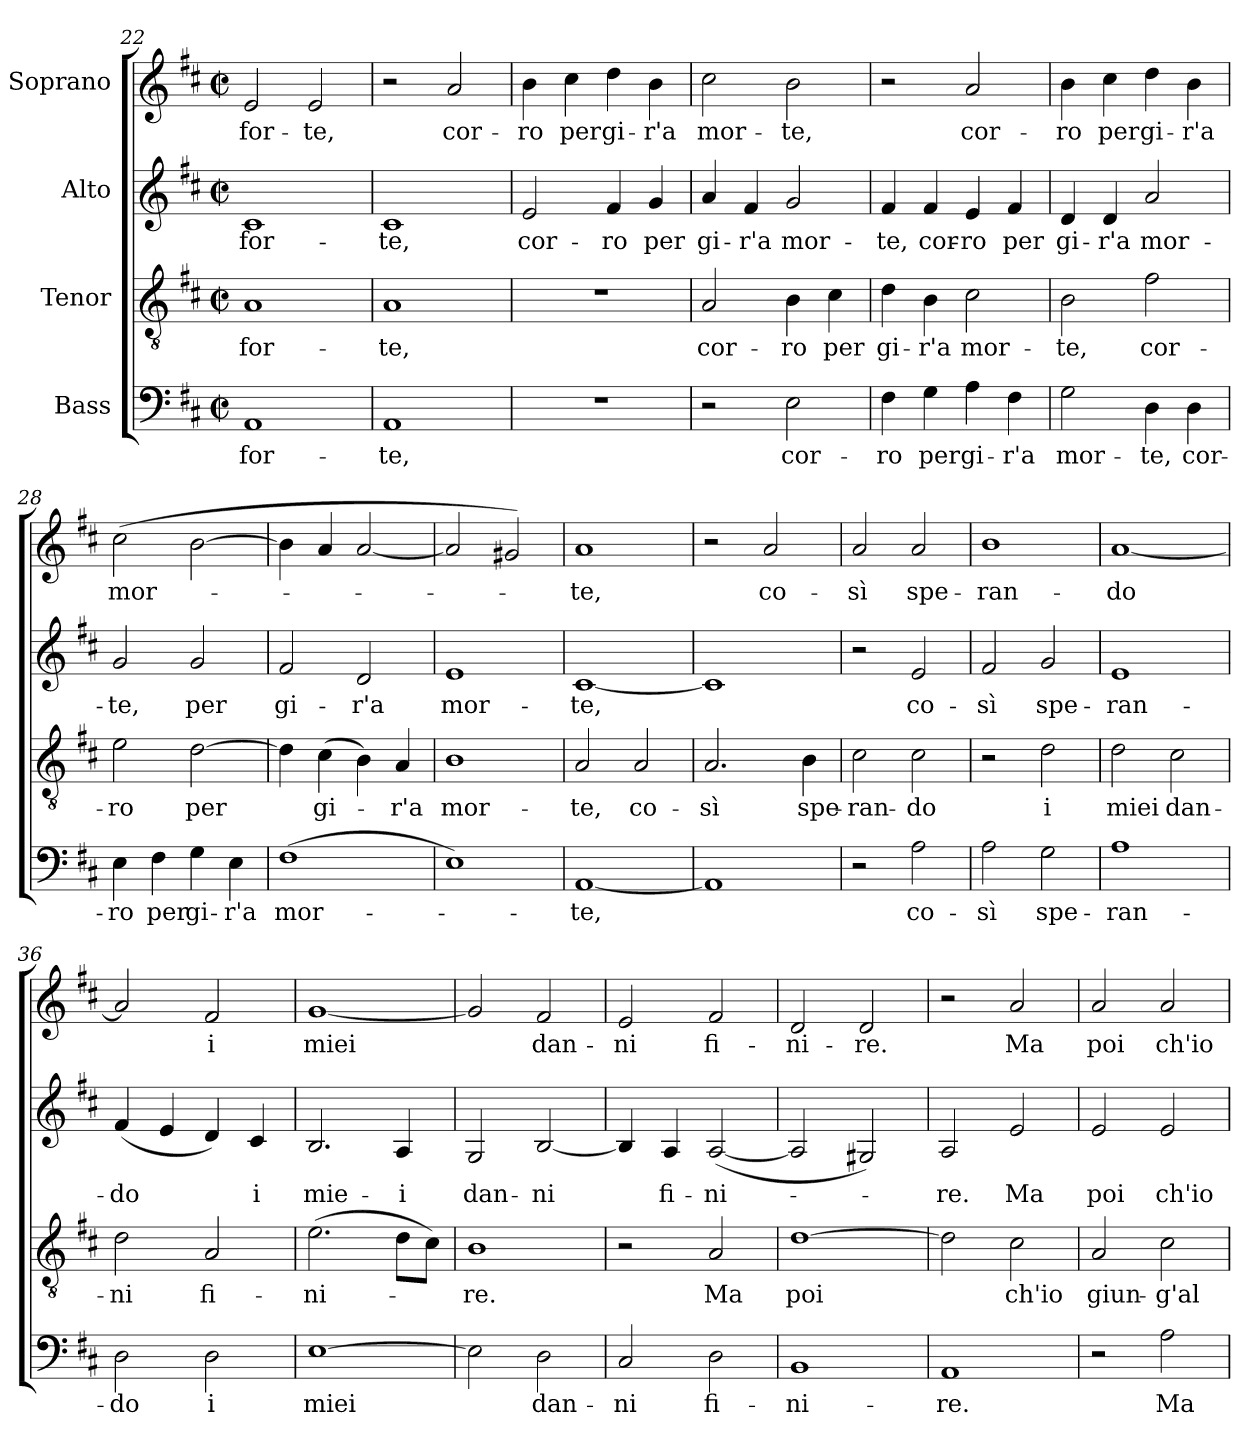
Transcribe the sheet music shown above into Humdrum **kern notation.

**kern	**text	**kern	**text	**kern	**text	**kern	**text
*part4	*part4	*part3	*part3	*part2	*part2	*part1	*part1
*staff4	*staff4	*staff3	*staff3	*staff2	*staff2	*staff1	*staff1
*I"Bass	*	*I"Tenor	*	*I"Alto	*	*I"Soprano	*
*clefF4	*	*clefGv2	*	*clefG2	*	*clefG2	*
*k[f#c#]	*	*k[f#c#]	*	*k[f#c#]	*	*k[f#c#]	*
*D:	*	*D:	*	*D:	*	*D:	*
*M2/2	*	*M2/2	*	*M2/2	*	*M2/2	*
*met(c|)	*	*met(c|)	*	*met(c|)	*	*met(c|)	*
=22	=22	=22	=22	=22	=22	=22	=22
1AA	for-	1A	for-	1c#	for-	2e/	for-
.	.	.	.	.	.	2e/	-te,
=23	=23	=23	=23	=23	=23	=23	=23
1AA	-te,	1A	-te,	1c#	-te,	2r	.
.	.	.	.	.	.	2a/	cor-
=24	=24	=24	=24	=24	=24	=24	=24
1r	.	1r	.	2e/	cor-	4b\	-ro
.	.	.	.	.	.	4cc#\	per
.	.	.	.	4f#/	-ro	4dd\	gi-
.	.	.	.	4g/	per	4b\	-r'a
!!LO:PB:g=z
=25	=25	=25	=25	=25	=25	=25	=25
2r	.	2A/	cor-	4a/	gi-	2cc#\	mor-
.	.	.	.	4f#/	-r'a	.	.
2E\	cor-	4B\	-ro	2g/	mor-	2b\	-te,
.	.	4c#\	per	.	.	.	.
=26	=26	=26	=26	=26	=26	=26	=26
4F#\	-ro	4d\	gi-	4f#/	-te,	2r	.
4G\	per	4B\	-r'a	4f#/	cor-	.	.
4A\	gi-	2c#\	mor-	4e/	-ro	2a/	cor-
4F#\	-r'a	.	.	4f#/	per	.	.
=27	=27	=27	=27	=27	=27	=27	=27
2G\	mor-	2B\	-te,	4d/	gi-	4b\	-ro
.	.	.	.	4d/	-r'a	4cc#\	per
4D\	-te,	2f#\	cor-	2a/	mor-	4dd\	gi-
4D\	cor-	.	.	.	.	4b\	-r'a
=28	=28	=28	=28	=28	=28	=28	=28
4E\	-ro	2e\	-ro	2g/	-te,	(2cc#\	mor-
4F#\	per	.	.	.	.	.	.
4G\	gi-	[2d\	per	2g/	per	[2b\	.
4E\	-r'a	.	.	.	.	.	.
=29	=29	=29	=29	=29	=29	=29	=29
(1F#	mor-	4d\]	.	2f#/	gi-	4b\]	.
.	.	(4c#\	gi-	.	.	4a/	.
.	.	4B\)	.	2d/	-r'a	[2a/	.
.	.	4A/	-r'a	.	.	.	.
=30	=30	=30	=30	=30	=30	=30	=30
1E)	.	1B	mor-	1e	mor-	2a/]	.
.	.	.	.	.	.	2g#X/)	.
=31	=31	=31	=31	=31	=31	=31	=31
[1AA	-te,	2A/	-te,	[1c#	-te,	1a	-te,
.	.	2A/	co-	.	.	.	.
=32	=32	=32	=32	=32	=32	=32	=32
1AA]	.	2.A/	-sì	1c#]	.	2r	.
.	.	.	.	.	.	2a/	co-
.	.	4B\	spe-	.	.	.	.
!!LO:LB:g=z
=33	=33	=33	=33	=33	=33	=33	=33
2r	.	2c#\	-ran-	2r	.	2a/	-sì
2A\	co-	2c#\	-do	2e/	co-	2a/	spe-
=34	=34	=34	=34	=34	=34	=34	=34
2A\	-sì	2r	.	2f#/	-sì	1b	-ran-
2G\	spe-	2d\	i	2g/	spe-	.	.
=35	=35	=35	=35	=35	=35	=35	=35
1A	-ran-	2d\	miei	1e	-ran-	[1a	-do
.	.	2c#\	dan-	.	.	.	.
=36	=36	=36	=36	=36	=36	=36	=36
2D\	-do	2d\	-ni	(4f#/	-do	2a/]	.
.	.	.	.	4e/	.	.	.
2D\	i	2A/	fi-	4d/)	.	2f#/	i
.	.	.	.	4c#/	i	.	.
=37	=37	=37	=37	=37	=37	=37	=37
[1E	miei	(2.e\	-ni-	2.B/	mie-	[1g	miei
.	.	8d\L	.	4A/	-i	.	.
.	.	8c#\J)	.	.	.	.	.
=38	=38	=38	=38	=38	=38	=38	=38
2E\]	.	1B	-re.	2G/	dan-	2g/]	.
2D\	dan-	.	.	[2B/	-ni	2f#/	dan-
=39	=39	=39	=39	=39	=39	=39	=39
2C#/	-ni	2r	.	4B/]	.	2e/	-ni
.	.	.	.	4A/	fi-	.	.
2D\	fi-	2A/	Ma	([2A/	-ni-	2f#/	fi-
=40	=40	=40	=40	=40	=40	=40	=40
1BB	-ni-	[1d	poi	2A/]	.	2d/	-ni-
.	.	.	.	2G#X/)	.	2d/	-re.
!!LO:LB:g=z
=41	=41	=41	=41	=41	=41	=41	=41
1AA	-re.	2d\]	.	2A/	-re.	2r	.
.	.	2c#\	ch'io	2e/	Ma	2a/	Ma
=42	=42	=42	=42	=42	=42	=42	=42
2r	.	2A/	giun-	2e/	poi	2a/	poi
2A\	Ma	2c#\	-g'al	2e/	ch'io	2a/	ch'io
=	=	=	=	=	=	=	=
*-	*-	*-	*-	*-	*-	*-	*-
